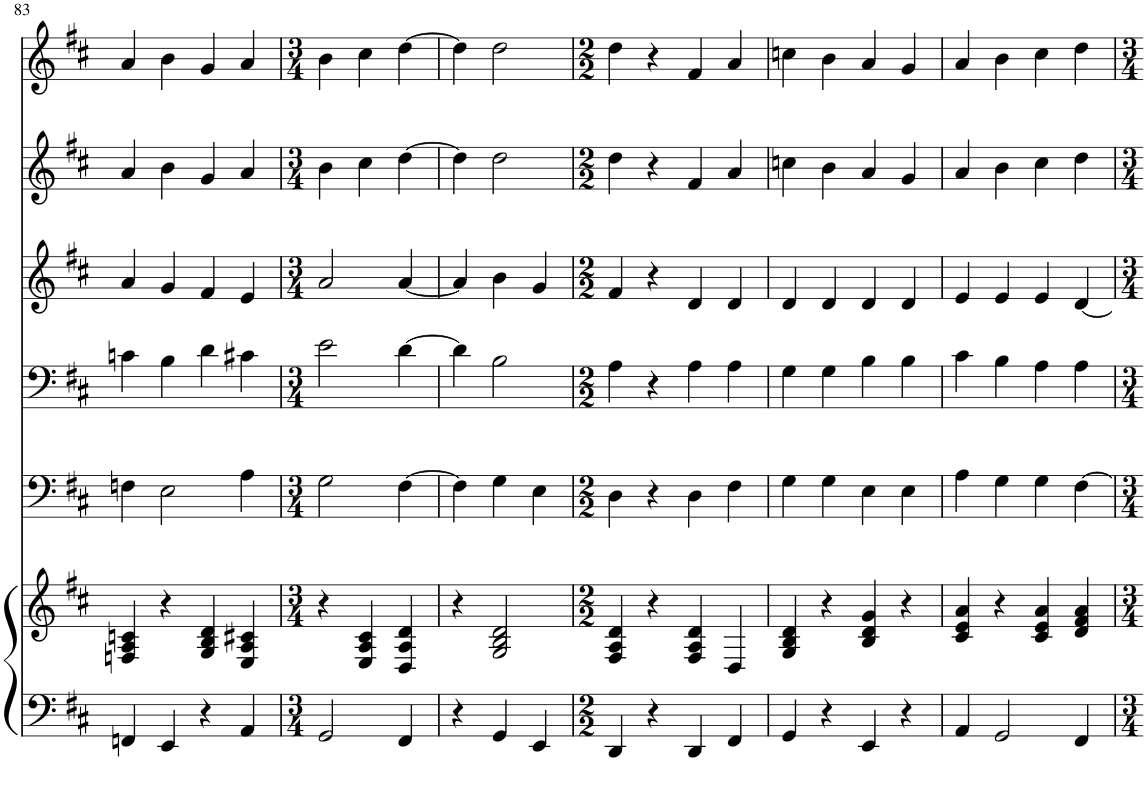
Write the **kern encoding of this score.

**kern	**kern	**kern	**kern	**kern	**kern	**kern
*part6	*part6	*part5	*part4	*part3	*part2	*part1
*staff7	*staff6	*staff5	*staff4	*staff3	*staff2	*staff1
*I"Piano	*	*I"B	*I"T	*I"A	*I"S2	*I"S1
*I'Pno	*	*	*	*	*	*
!!LO:PB:g=z
*clefF4	*clefG2	*clefF4	*clefF4	*clefG2	*clefG2	*clefG2
*	*	*	*Trd5c9	*Trd1c2	*	*Trd1c2
*k[f#c#]	*k[f#c#]	*k[f#c#]	*k[f#c#]	*k[f#c#]	*k[f#c#]	*k[f#c#]
*M2/2	*M2/2	*M2/2	*M2/2	*M2/2	*M2/2	*M2/2
=83	=83	=83	=83	=83	=83	=83
4FFn/	4Fn/ 4A/ 4cn/	4Fn\	4cn\	4a/	4a/	4a/
4EE/	4r	2E\	4B\	4g/	4b\	4b\
4r	4G/ 4B/ 4d/	.	4d\	4f#/	4g/	4g/
4AA/	4E/ 4A/ 4c#X/	4A\	4c#X\	4e/	4a/	4a/
=84	=84	=84	=84	=84	=84	=84
*M3/4	*M3/4	*M3/4	*M3/4	*M3/4	*M3/4	*M3/4
2GG/	4r	2G\	2e\	2a/	4b\	4b\
.	4E/ 4A/ 4c#/	.	.	.	4cc#\	4cc#\
4FF#/	4D/ 4A/ 4d/	[4F#\	[4d\	[4a/	[4dd\	[4dd\
=85	=85	=85	=85	=85	=85	=85
4r	4r	4F#\]	4d\]	4a/]	4dd\]	4dd\]
4GG/	2G/ 2B/ 2d/	4G\	2B\	4b\	2dd\	2dd\
4EE/	.	4E\	.	4g/	.	.
=86	=86	=86	=86	=86	=86	=86
*M2/2	*M2/2	*M2/2	*M2/2	*M2/2	*M2/2	*M2/2
4DD/	4F#/ 4A/ 4d/	4D\	4A\	4f#/	4dd\	4dd\
4r	4r	4r	4r	4r	4r	4r
4DD/	4F#/ 4A/ 4d/	4D\	4A\	4d/	4f#/	4f#/
4FF#/	4D/	4F#\	4A\	4d/	4a/	4a/
=87	=87	=87	=87	=87	=87	=87
4GG/	4G/ 4B/ 4d/	4G\	4G\	4d/	4ccn\	4ccn\
4r	4r	4G\	4G\	4d/	4b\	4b\
4EE/	4B/ 4d/ 4g/	4E\	4B\	4d/	4a/	4a/
4r	4r	4E\	4B\	4d/	4g/	4g/
=88	=88	=88	=88	=88	=88	=88
4AA/	4c#/ 4e/ 4a/	4A\	4c#\	4e/	4a/	4a/
2GG/	4r	4G\	4B\	4e/	4b\	4b\
.	4c#/ 4e/ 4a/	4G\	4A\	4e/	4cc#\	4cc#\
4FF#/	4d/ 4f#/ 4a/	[4F#\	4A\	[4d/	4dd\	4dd\
=	=	=	=	=	=	=
*-	*-	*-	*-	*-	*-	*-
